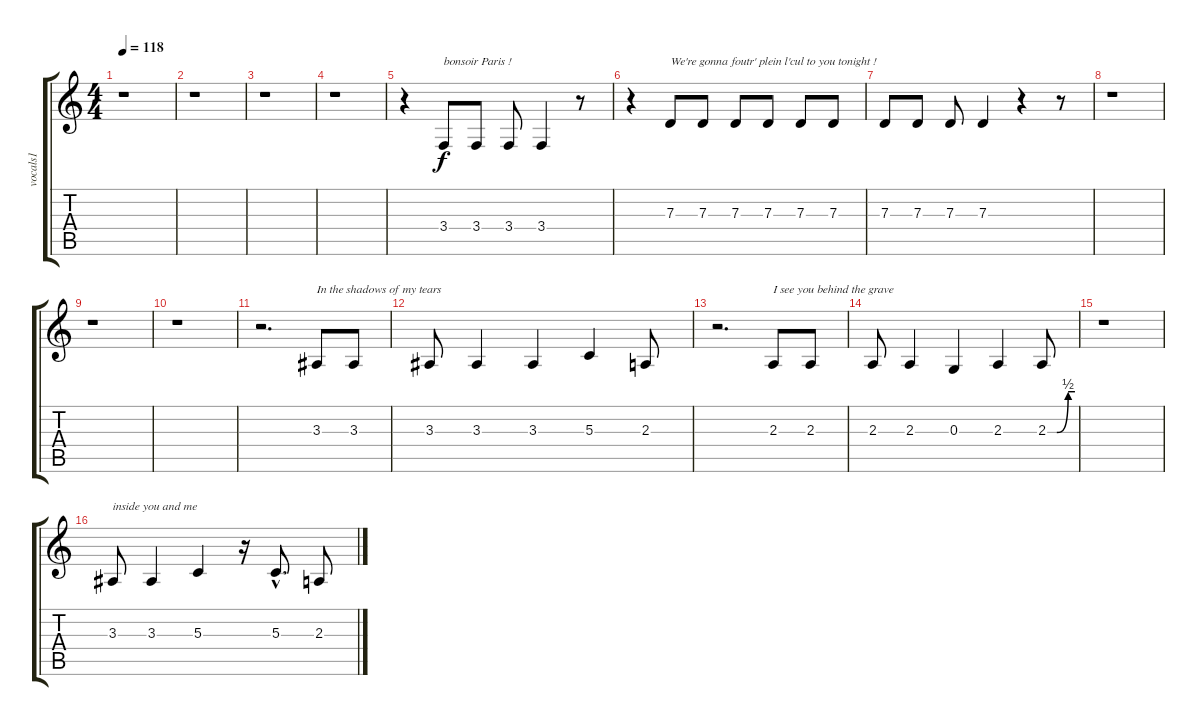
\track ("vocals1" "vocals1") {instrument choiraahs}
\staff {score tabs}
\tuning (E4 B3 G3 D3 A2 E2) {hide}
\ts (4 4)
\tempo 118
\clef g2
\ks c
r.1{dy f instrument choiraahs} |
r.1 |
r.1 |
r.1 |
r.4 3.4.8{txt "bonsoir Paris !"} 3.4.8 3.4.8 3.4.4 r.8 |
r.4 7.3.8{txt "We're gonna foutr' plein l'cul to you tonight !"} 7.3.8 7.3.8 7.3.8 7.3.8 7.3.8 |
7.3.8 7.3.8 7.3.8 7.3.4 r.4 r.8 |
r.1 |
r.1 |
r.1 |
r.2{d} 3.3.8{txt "In the shadows of my tears"} 3.3.8 |
3.3.8 3.3.4 3.3.4 5.3.4 2.3.8 |
r.2{d} 2.3.8{txt "I see you behind the grave"} 2.3.8 |
2.3.8 2.3.4 0.3.4 2.3.4 2.3{be (custom 0 0 20 0 45 2 60 2)}.8 |
r.1 |
3.3.8{txt "inside you and me"} 3.3.4 5.3.4 r.16 5.3{hac}.8{d} 2.3.8
